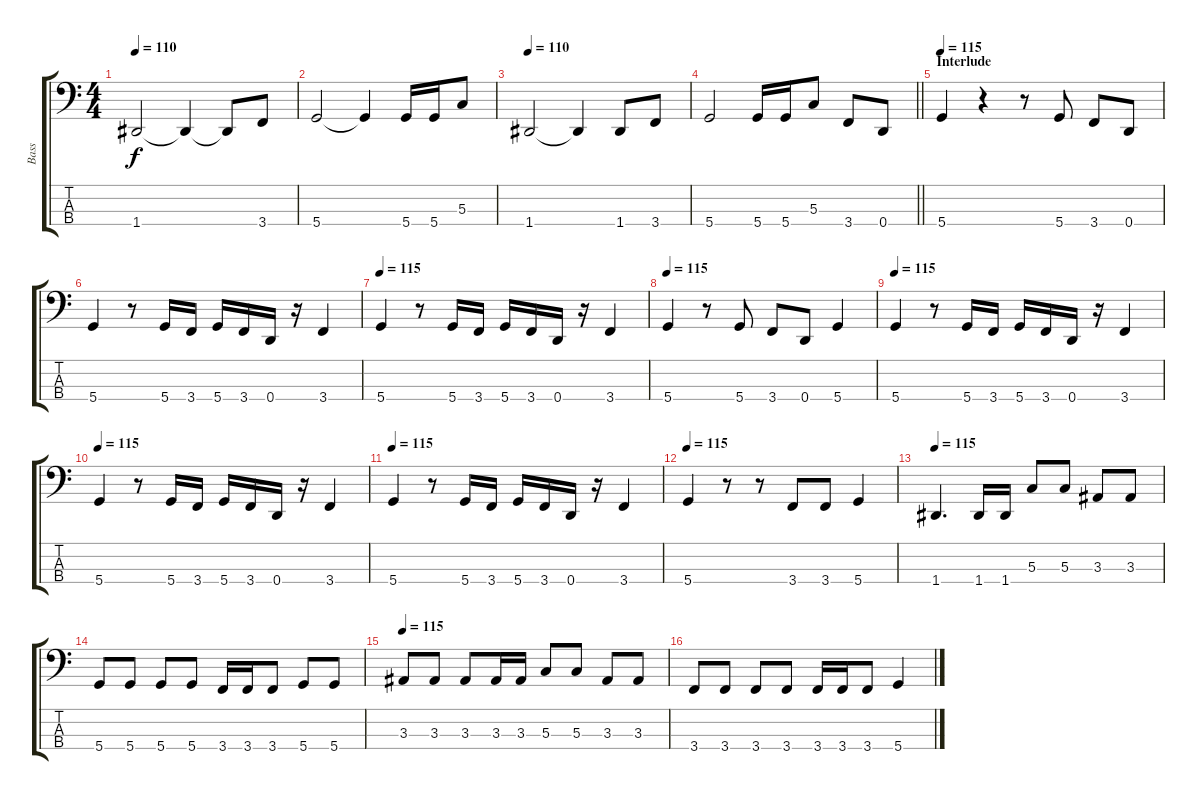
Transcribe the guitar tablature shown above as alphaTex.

\track ("Bass" "Bass") {instrument electricbasspick}
\staff {score tabs}
\tuning (F2 C2 G1 D1) {hide}
\ts (4 4)
\tempo 110
\clef f4
\ks c
1.4.2{dy f} 1.4{t}.4 1.4{t}.8 3.4.8 |
5.4.2 5.4{t}.4 5.4.16 5.4.16 5.3.8 |
\tempo 110
1.4.2 1.4{t}.4 1.4.8 3.4.8 |
\barLineRight lightlight
5.4.2 5.4.16 5.4.16 5.3.8 3.4.8 0.4.8 |
\section ("" "Interlude")
\tempo 115
5.4.4 r.4 r.8 5.4.8 3.4.8 0.4.8 |
5.4.4 r.8 5.4.16 3.4.16 5.4.16 3.4.16 0.4.16 r.16 3.4.4 |
\tempo 115
5.4.4 r.8 5.4.16 3.4.16 5.4.16 3.4.16 0.4.16 r.16 3.4.4 |
\tempo 115
5.4.4 r.8 5.4.8 3.4.8 0.4.8 5.4.4 |
\tempo 115
5.4.4 r.8 5.4.16 3.4.16 5.4.16 3.4.16 0.4.16 r.16 3.4.4 |
\tempo 115
5.4.4 r.8 5.4.16 3.4.16 5.4.16 3.4.16 0.4.16 r.16 3.4.4 |
\tempo 115
5.4.4 r.8 5.4.16 3.4.16 5.4.16 3.4.16 0.4.16 r.16 3.4.4 |
\tempo 115
5.4.4 r.8 r.8 3.4.8 3.4.8 5.4.4 |
\tempo 115
1.4.4{d} 1.4.16 1.4.16 5.3.8 5.3.8 3.3.8 3.3.8 |
5.4.8 5.4.8 5.4.8 5.4.8 3.4.16 3.4.16 3.4.8 5.4.8 5.4.8 |
\tempo 115
3.3.8 3.3.8 3.3.8 3.3.16 3.3.16 5.3.8 5.3.8 3.3.8 3.3.8 |
3.4.8 3.4.8 3.4.8 3.4.8 3.4.16 3.4.16 3.4.8 5.4.4
